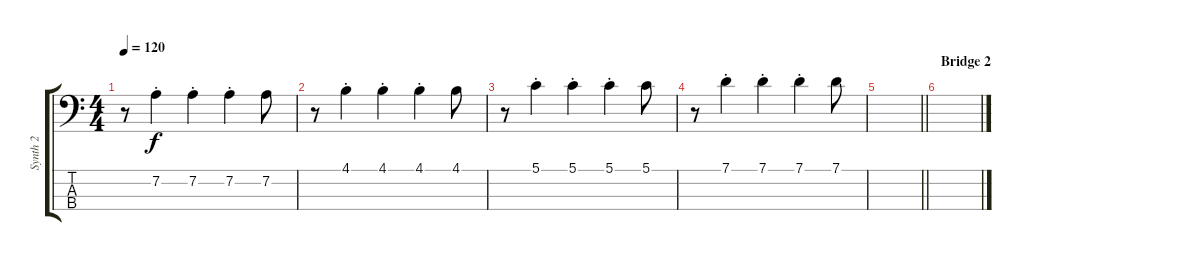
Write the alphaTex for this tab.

\track ("Synth 2" "Synth 2") {instrument electricbassfinger}
\staff {score tabs}
\tuning (G2 D2 A1 E1) {hide}
\ts (4 4)
\tempo 120
\clef f4
\ks c
r.8{dy f} 7.2{st}.4 7.2{st}.4 7.2{st}.4 7.2.8 |
r.8 4.1{st}.4 4.1{st}.4 4.1{st}.4 4.1.8 |
r.8 5.1{st}.4 5.1{st}.4 5.1{st}.4 5.1.8 |
r.8 7.1{st}.4 7.1{st}.4 7.1{st}.4 7.1.8 |
\barLineRight lightlight
|
\section ("" "Bridge 2")
